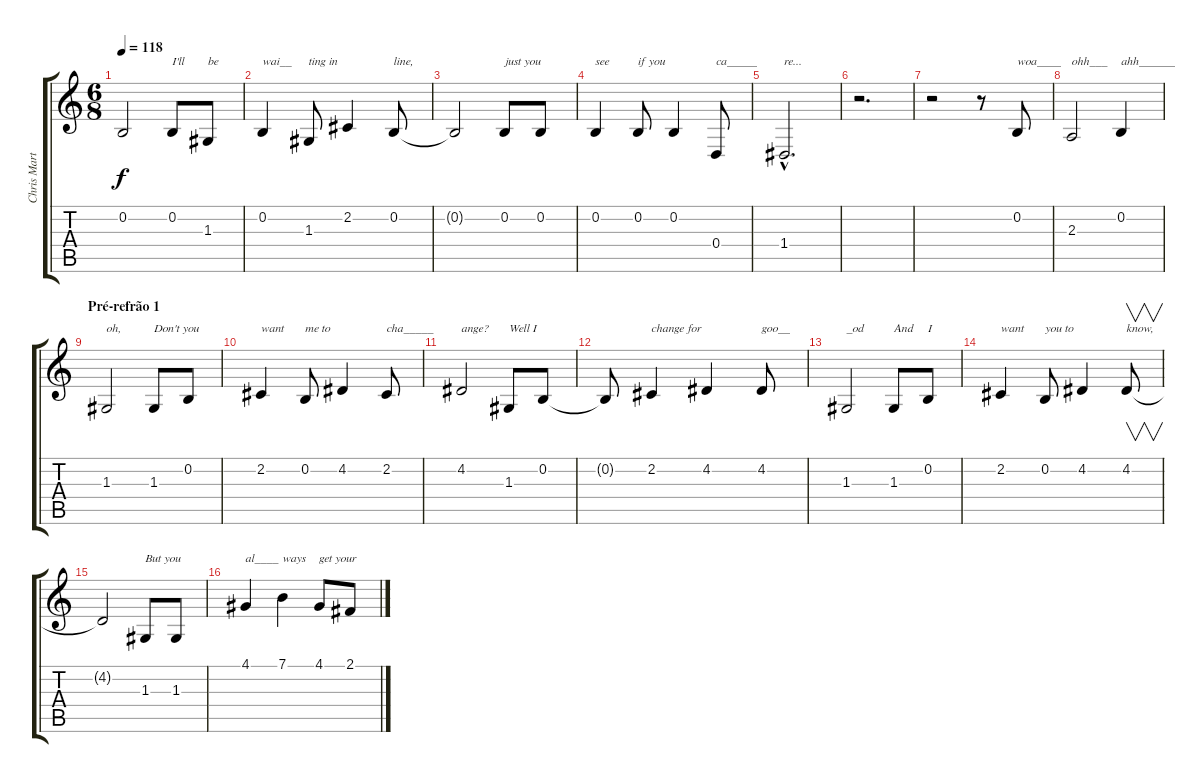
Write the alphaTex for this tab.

\track ("Chris Martin (voz)" "Chris Mart") {instrument tangoaccordion}
\staff {score tabs}
\tuning (E4 B3 G3 D3 A2 E2) {hide}
\ts (6 8)
\tempo 118
\clef g2
\ks c
0.2{t}.2{dy f} 0.2.8{txt "I'll"} 1.3.8{txt "be"} |
0.2.4{txt "wai__"} 1.3.8{txt "ting in"} 2.2.4 0.2.8{txt "line,"} |
0.2{t}.2 0.2.8{txt "just you"} 0.2.8 |
0.2.4{txt "see"} 0.2.8{txt "if you"} 0.2.4 0.4.8{txt "ca_____"} |
1.4{hac}.2{d txt "re..."} |
r.2{d} |
r.2 r.8 0.2.8{txt "woa____"} |
2.3.2{txt "ohh___"} 0.2.4{txt "ahh______"} |
\section ("" "Pré-refrão 1")
1.3.2{txt "oh,"} 1.3.8{txt "Don't you"} 0.2.8 |
2.2.4{txt "want"} 0.2.8{txt "me to"} 4.2.4 2.2.8{txt "cha_____"} |
4.2.2{txt "ange?"} 1.3.8{txt "Well I"} 0.2.8 |
0.2{t}.8 2.2.4{txt "change for"} 4.2.4 4.2.8{txt "goo__"} |
1.3.2{txt "_od"} 1.3.8{txt "And"} 0.2.8{txt "I"} |
2.2.4{txt "want"} 0.2.8{txt "you to"} 4.2.4 4.2.8{v txt "know,"} |
4.2{t}.2 1.3.8{txt "But you"} 1.3.8 |
4.1.4{txt "al____"} 7.1.4{txt "ways"} 4.1.8{txt "get your"} 2.1.8
